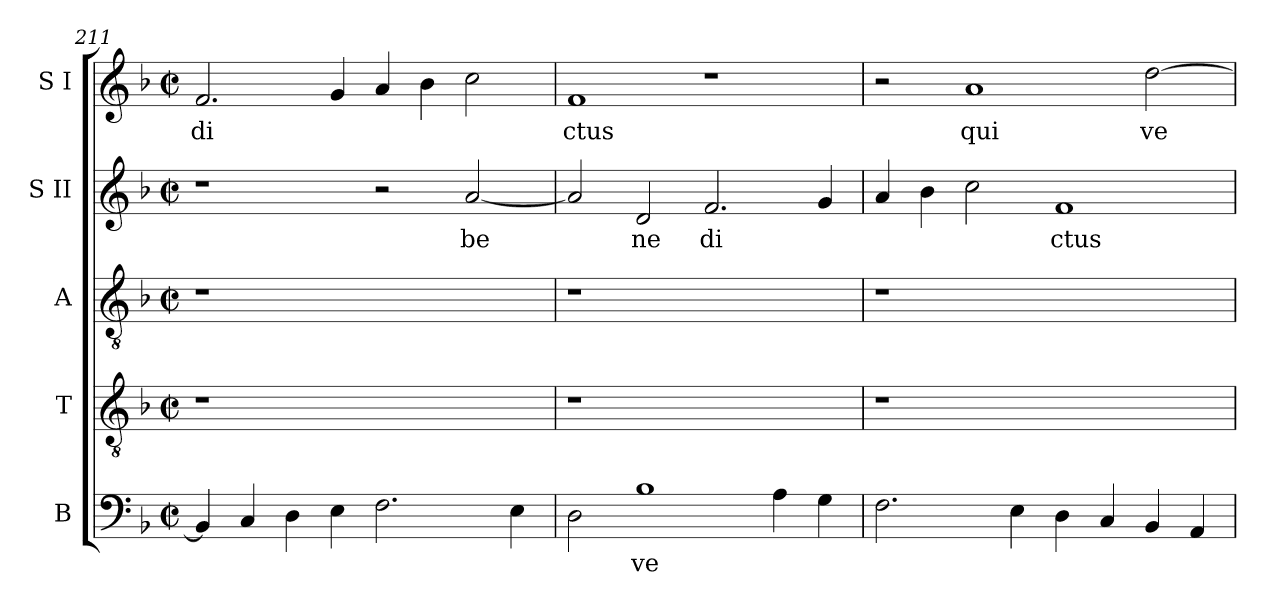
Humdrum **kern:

**kern	**text	**kern	**kern	**kern	**text	**kern	**text
*part5	*part5	*part4	*part3	*part2	*part2	*part1	*part1
*staff5	*staff5	*staff4	*staff3	*staff2	*staff2	*staff1	*staff1
*I"B	*	*I"T	*I"A	*I"S II	*	*I"S I	*
*I'B	*	*I'T	*I'A	*I'S II	*	*I'S I	*
!!LO:LB:g=z
*clefF4	*	*clefGv2	*clefGv2	*clefG2	*	*clefG2	*
*k[b-]	*	*k[b-]	*k[b-]	*k[b-]	*	*k[b-]	*
*F:	*	*F:	*F:	*F:	*	*F:	*
*M2/2	*	*M2/2	*M2/2	*M2/2	*	*M2/2	*
*met(c|)	*	*met(c|)	*met(c|)	*met(c|)	*	*met(c|)	*
=211	=211	=211	=211	=211	=211	=211	=211
!	!LO:LY:b:cj	!	!	!	!	!	!LO:LY:b:cj
4BB-/]	.	1r	1r	1r	.	2.f/	-di
!	!LO:LY:b:cj	!	!	!	!	!	!
4C/	.	.	.	.	.	.	.
!	!LO:LY:b:cj	!	!	!	!	!	!
4D\	.	.	.	.	.	.	.
!	!LO:LY:b:cj	!	!	!	!	!	!LO:LY:b:cj
4E\	.	.	.	.	.	4g/	.
!	!LO:LY:b:cj	!	!	!	!	!	!LO:LY:b:cj
2.F\	.	1ryy	1ryy	2r	.	4a/	.
!	!	!	!	!	!	!	!LO:LY:b:cj
.	.	.	.	.	.	4b-\	.
!	!	!	!	!	!LO:LY:b:cj	!	!LO:LY:b:cj
.	.	.	.	[<2a/	be	2cc\	.
!	!LO:LY:b:cj	!	!	!	!	!	!
4E\	.	.	.	.	.	.	.
=212	=212	=212	=212	=212	=212	=212	=212
!	!LO:LY:b:cj	!	!	!	!LO:LY:b:cj	!	!LO:LY:b:cj
2D\	.	1r	1r	2a/]	.	1f	ctus
!	!LO:LY:b:cj	!	!	!	!LO:LY:b:cj	!	!
1B-	ve	.	.	2d/	ne	.	.
!	!	!	!	!	!LO:LY:b:cj	!	!
.	.	1ryy	1ryy	2.f/	di	1r	.
!	!LO:LY:b:cj	!	!	!	!	!	!
4A\	.	.	.	.	.	.	.
!	!LO:LY:b:cj	!	!	!	!LO:LY:b:cj	!	!
4G\	.	.	.	4g/	.	.	.
=213	=213	=213	=213	=213	=213	=213	=213
!	!LO:LY:b:cj	!	!	!	!LO:LY:b:cj	!	!
2.F\	.	1r	1r	4a/	.	2r	.
!	!	!	!	!	!LO:LY:b:cj	!	!
.	.	.	.	4b-\	.	.	.
!	!	!	!	!	!LO:LY:b:cj	!	!LO:LY:b:cj
.	.	.	.	2cc\	.	1a	qui
!	!LO:LY:b:cj	!	!	!	!	!	!
4E\	.	.	.	.	.	.	.
!	!LO:LY:b:cj	!	!	!	!LO:LY:b:cj	!	!
4D\	.	1ryy	1ryy	1f	ctus	.	.
!	!LO:LY:b:cj	!	!	!	!	!	!
4C/	.	.	.	.	.	.	.
!	!LO:LY:b:cj	!	!	!	!	!	!LO:LY:b:cj
4BB-/	.	.	.	.	.	[>2dd\	ve
!	!LO:LY:b:cj	!	!	!	!	!	!
4AA/	.	.	.	.	.	.	.
=	=	=	=	=	=	=	=
*-	*-	*-	*-	*-	*-	*-	*-
